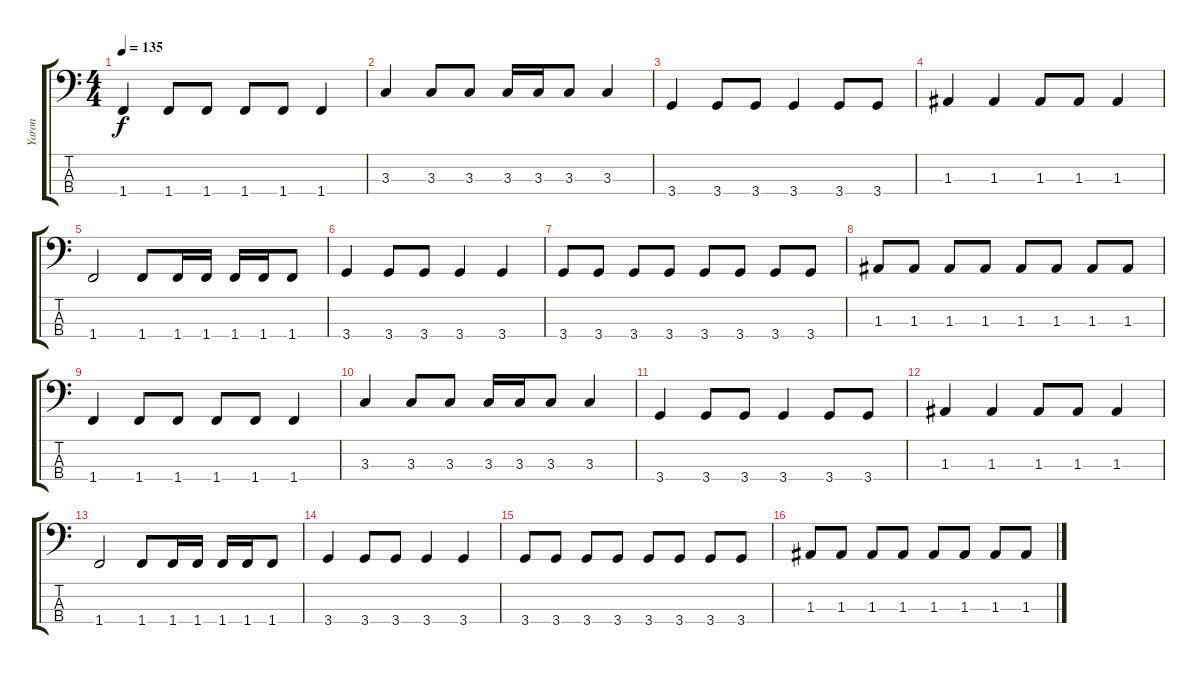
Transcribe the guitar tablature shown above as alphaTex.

\track ("Yaron" "Yaron") {instrument electricbassfinger}
\staff {score tabs}
\tuning (G2 D2 A1 E1) {hide}
\ts (4 4)
\tempo 135
\clef f4
\ks c
1.4.4{dy f} 1.4.8 1.4.8 1.4.8 1.4.8 1.4.4 |
3.3.4 3.3.8 3.3.8 3.3.16 3.3.16 3.3.8 3.3.4 |
3.4.4 3.4.8 3.4.8 3.4.4 3.4.8 3.4.8 |
1.3.4 1.3.4 1.3.8 1.3.8 1.3.4 |
1.4.2 1.4.8 1.4.16 1.4.16 1.4.16 1.4.16 1.4.8 |
3.4.4 3.4.8 3.4.8 3.4.4 3.4.4 |
3.4.8 3.4.8 3.4.8 3.4.8 3.4.8 3.4.8 3.4.8 3.4.8 |
1.3.8 1.3.8 1.3.8 1.3.8 1.3.8 1.3.8 1.3.8 1.3.8 |
1.4.4 1.4.8 1.4.8 1.4.8 1.4.8 1.4.4 |
3.3.4 3.3.8 3.3.8 3.3.16 3.3.16 3.3.8 3.3.4 |
3.4.4 3.4.8 3.4.8 3.4.4 3.4.8 3.4.8 |
1.3.4 1.3.4 1.3.8 1.3.8 1.3.4 |
1.4.2 1.4.8 1.4.16 1.4.16 1.4.16 1.4.16 1.4.8 |
3.4.4 3.4.8 3.4.8 3.4.4 3.4.4 |
3.4.8 3.4.8 3.4.8 3.4.8 3.4.8 3.4.8 3.4.8 3.4.8 |
1.3.8 1.3.8 1.3.8 1.3.8 1.3.8 1.3.8 1.3.8 1.3.8
